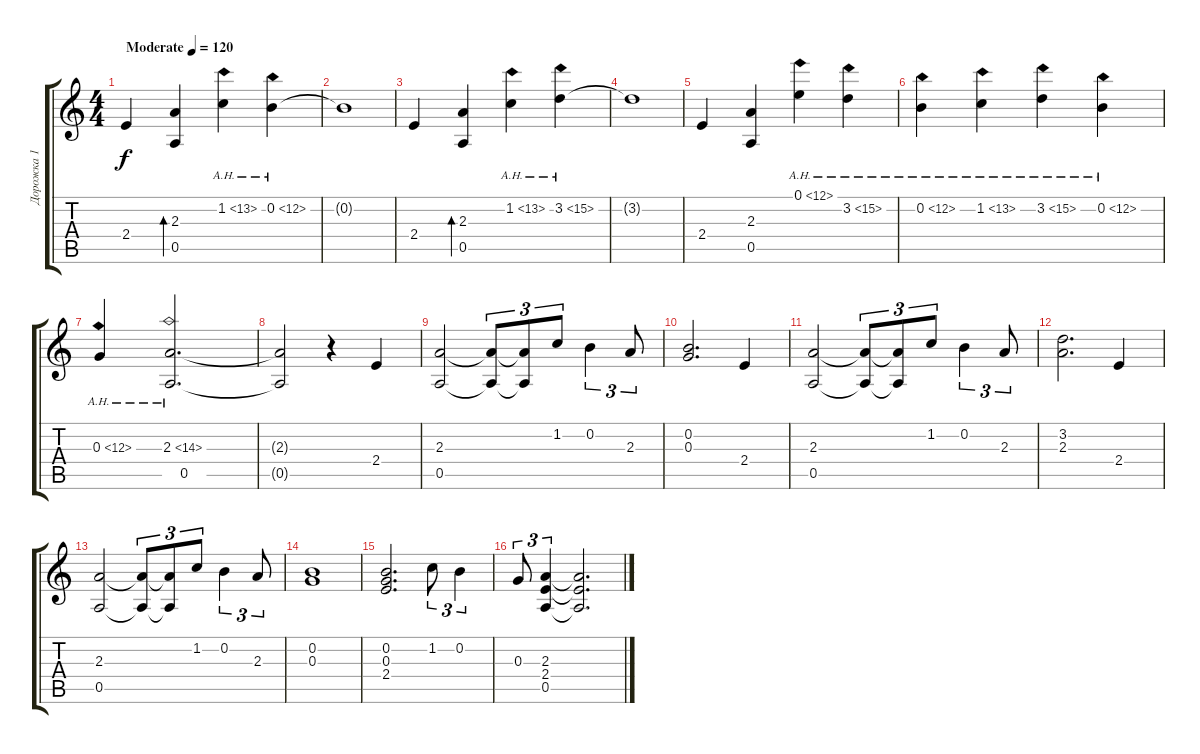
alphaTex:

\track ("Дорожка 1" "Дорожка 1") {instrument acousticguitarnylon}
\staff {score tabs}
\tuning (E4 B3 G3 D3 A2 E2) {hide}
\ts (4 4)
\tempo (120 "Moderate")
\clef g2
\ks c
2.4.4{dy f instrument acousticguitarnylon} (2.3 0.5).4{bd 60} 1.2{ah 12}.4 0.2{ah 12}.4 |
0.2{t}.1 |
2.4.4 (2.3 0.5).4{bd 60} 1.2{ah 12}.4 3.2{ah 12}.4 |
3.2{t}.1 |
2.4.4 (2.3 0.5).4 0.1{ah 12}.4 3.2{ah 12}.4 |
0.2{ah 12}.4 1.2{ah 12}.4 3.2{ah 12}.4 0.2{ah 12}.4 |
0.3{ah 12}.4 (2.3{ah 12} 0.5).2{d} |
(2.3{t} 0.5{t}).2 r.4 2.4.4 |
(2.3 0.5).2 (2.3{t} 0.5{t}).8{tu (3 2)} (2.3{t} 0.5{t}).8{tu (3 2)} 1.2.8{tu (3 2)} 0.2.4{tu (3 2)} 2.3.8{tu (3 2)} |
(0.2 0.3).2{d} 2.4.4 |
(2.3 0.5).2 (2.3{t} 0.5{t}).8{tu (3 2)} (2.3{t} 0.5{t}).8{tu (3 2)} 1.2.8{tu (3 2)} 0.2.4{tu (3 2)} 2.3.8{tu (3 2)} |
(3.2 2.3).2{d} 2.4.4 |
(2.3 0.5).2 (2.3{t} 0.5{t}).8{tu (3 2)} (2.3{t} 0.5{t}).8{tu (3 2)} 1.2.8{tu (3 2)} 0.2.4{tu (3 2)} 2.3.8{tu (3 2)} |
(0.2 0.3).1 |
(0.2 0.3 2.4).2{d} 1.2.8{tu (3 2)} 0.2.4{tu (3 2)} |
0.3.8{tu (3 2)} (2.3 2.4 0.5).4{tu (3 2)} (2.3{t} 2.4{t} 0.5{t}).2{d}
